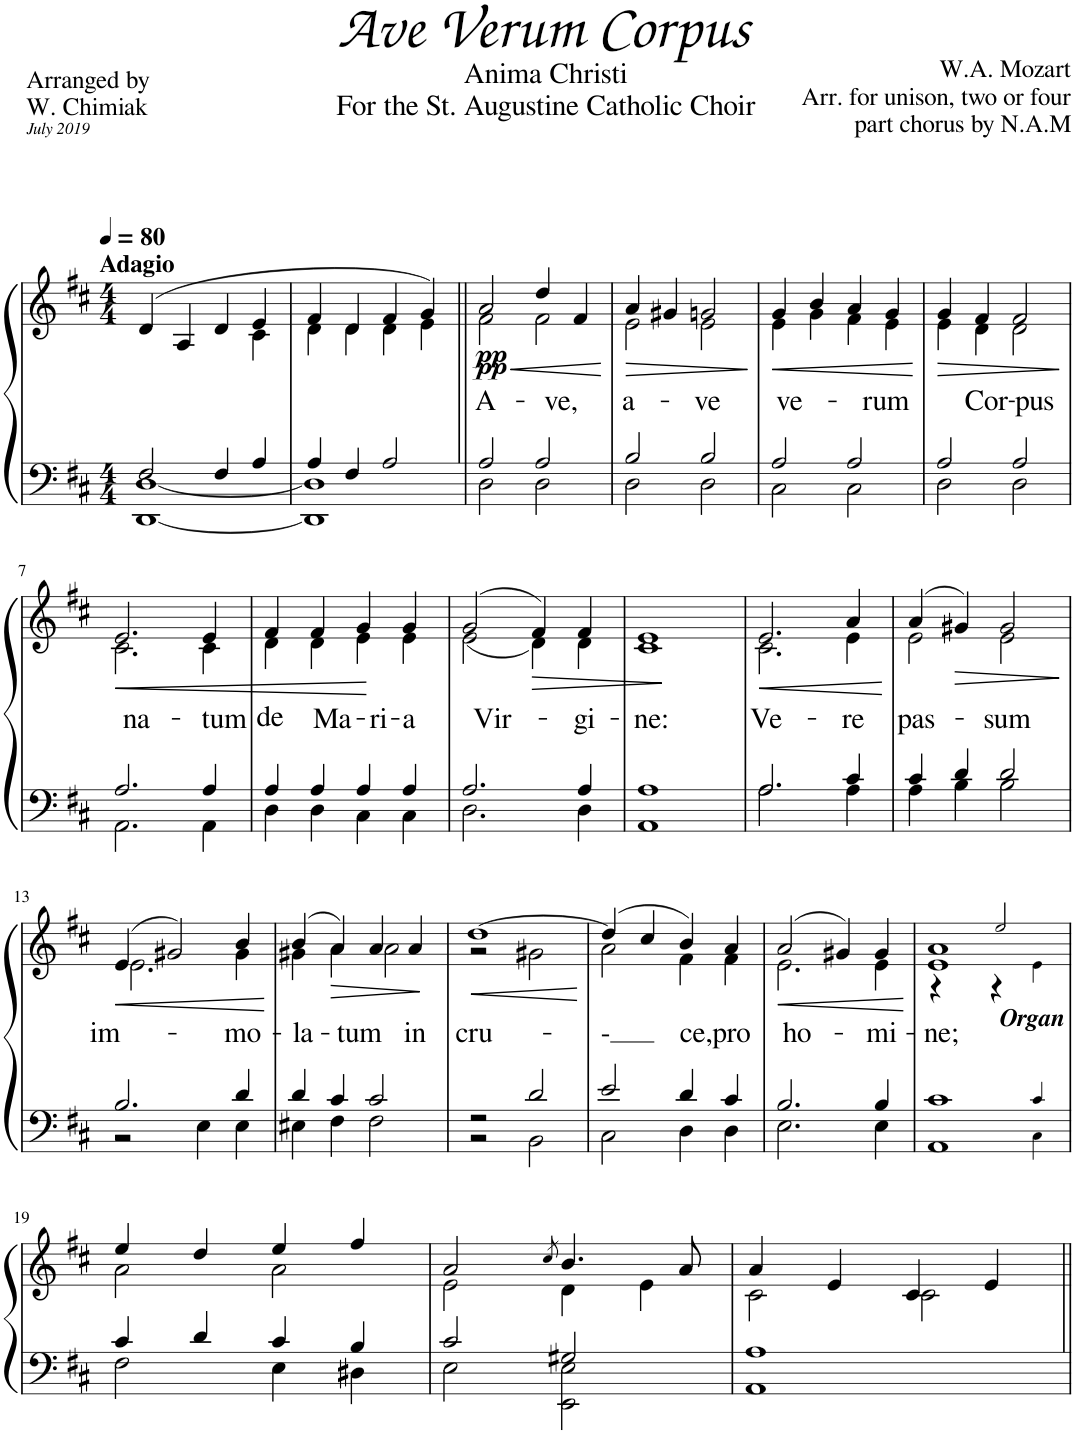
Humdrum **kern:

**kern	**kern	**text	**dynam
*part1	*part1	*part1	*part1
*staff2	*staff1	*staff1	*staff1/2
*I"Piano	*	*	*
*I'Pno.	*	*	*
*clefF4	*clefG2	*	*
*k[f#c#]	*k[f#c#]	*	*
*M4/4	*M4/4	*	*
*MM80	*MM80	*	*
=1	=1	=1	=1
*^	*^	*	*
!	!	!LO:TX:a:t=Adagio	!	!	!
2F#/	[1DD [1D	(4d/	2.ryy	.	.
.	.	4A/	.	.	.
4F#/	.	4d/	.	.	.
4A/	.	4e/	4c#\	.	.
=2	=2	=2	=2	=2	=2
4A/	1DD] 1D]	4f#/	4d\	.	.
4F#/	.	4d/	4d\	.	.
2A/	.	4f#/	4d\	.	.
.	.	4g/)	4e\	.	.
=3||	=3||	=3||	=3||	=3||	=3||
!	!	!	!	!LO:LY:b	!LO:HP:b
!	!	!	!	!	!LO:DY:n=1:b
!	!	!	!	!	!LO:DY:n=2:b
2A/	2D\	2a/	2f#\	A-	< pp pp
!	!	!	!	!LO:LY:b	!
2A/	2D\	4dd/	2f#\	-ve,	.
.	.	4f#/	.	.	.
*v	*v	*	*	*	*
*	*v	*v	*	*
.	.	.	[
=4	=4	=4	=4
*^	*	*	*
!	!	!	!LO:LY:b	!LO:HP:b
*	*	*^	*	*
2B/	2D\	4a/	2e\	a-	>
.	.	4g#X/	.	.	.
!	!	!	!	!LO:LY:b	!
2B/	2D\	2gn/	2e\	-ve	.
*v	*v	*	*	*	*
*	*v	*v	*	*
.	.	.	]
=5	=5	=5	=5
*^	*	*	*
!	!	!	!LO:LY:b	!LO:HP:b
*	*	*^	*	*
2A/	2C#\	4g/	4e\	ve-	<
.	.	4b/	4g\	.	.
!	!	!	!	!LO:LY:b	!
2A/	2C#\	4a/	4f#\	-rum	.
.	.	4g/	4e\	.	.
*v	*v	*	*	*	*
*	*v	*v	*	*
.	.	.	[
=6	=6	=6	=6
*^	*	*	*
!	!	!	!LO:LY:b	!LO:HP:b
*	*	*^	*	*
2A/	2D\	4g/	4e\	Cor-	>
.	.	4f#/	4d\	.	.
!	!	!	!	!LO:LY:b	!
2A/	2D\	2f#/	2d\	-pus	.
*v	*v	*	*	*	*
*	*v	*v	*	*
.	.	.	]
!!LO:LB:g=z
=7	=7	=7	=7
*^	*	*	*
!	!	!	!LO:LY:b	!LO:HP:b
*	*	*^	*	*
2.A/	2.AA\	2.e/	2.c#\	na-	<
!	!	!	!	!LO:LY:b	!
4A/	4AA\	4e/	4c#\	-tum	.
=8	=8	=8	=8	=8	=8
!	!	!	!	!LO:LY:b	!
4A/	4D\	4f#/	4d\	de	.
!	!	!	!	!LO:LY:b	!
4A/	4D\	4f#/	4d\	Ma-	.
!	!	!	!	!LO:LY:b	!
4A/	4C#\	4g/	4e\	-ri-	[
!	!	!	!	!LO:LY:b	!
4A/	4C#\	4g/	4e\	-a	.
=9	=9	=9	=9	=9	=9
!	!	!	!	!LO:LY:b	!
2.A/	2.D\	(2g/	(2e\	Vir-	.
!	!	!	!	!	!LO:HP:b
.	.	4f#/)	4d\)	.	>
!	!	!	!	!LO:LY:b	!
4A/	4D\	4f#/	4d\	-gi-	.
*v	*v	*	*	*	*
*	*v	*v	*	*
.	.	.	]
=10	=10	=10	=10
*^	*	*	*
!	!	!	!LO:LY:b	!
*	*	*^	*	*
1A	1AA	1e	1c#	-ne:	.
=11	=11	=11	=11	=11	=11
!	!	!	!	!LO:LY:b	!LO:HP:b
2.A/	2.A\	2.e/	2.c#\	Ve-	<
!	!	!	!	!LO:LY:b	!
4c#/	4A\	4a/	4e\	-re	.
*v	*v	*	*	*	*
*	*v	*v	*	*
.	.	.	[
=12	=12	=12	=12
*^	*^	*	*
!	!	!	!	!LO:LY:b	!
4c#/	4A\	(4a/	2e\	pas-	.
!	!	!	!	!	!LO:HP:b
4d/	4B\	4g#X/)	.	.	>
!	!	!	!	!LO:LY:b	!
2d/	2B\	2g#/	2e\	-sum	.
*v	*v	*	*	*	*
*	*v	*v	*	*
.	.	.	]
!!LO:LB:g=z
=13	=13	=13	=13
*^	*	*	*
!	!	!	!LO:LY:b	!LO:HP:b
*	*	*^	*	*
2.B/	2r	(4e/	2.e\	im-	<
.	.	2g#X/)	.	.	.
.	4E\	.	.	.	.
!	!	!	!	!LO:LY:b	!
4d/	4E\	4b/	4g#\	mo-	.
*v	*v	*	*	*	*
*	*v	*v	*	*
.	.	.	[
=14	=14	=14	=14
*^	*^	*	*
!	!	!	!	!LO:LY:b	!
4d/	4E#X\	(4b/	4g#X\	-la-	.
!	!	!	!	!	!LO:HP:b
4c#/	4F#\	4a/)	4a\	.	>
!	!	!	!	!LO:LY:b	!
2c#/	2F#\	4a/	2a\	-tum	.
!	!	!	!	!LO:LY:b	!
.	.	4a/	.	in	]
=15	=15	=15	=15	=15	=15
!	!	!	!	!LO:LY:b	!LO:HP:b
2r	2r	[1dd	2r	cru-	<
2d/	2BB\	.	2g#X\	.	.
*v	*v	*	*	*	*
*	*v	*v	*	*
.	.	.	[
=16	=16	=16	=16
*^	*	*	*
!	!	!	!LO:LY:b	!
*	*	*^	*	*
2e/	2C#\	(4dd/]	2a\	--	.
.	.	4cc#/	.	.	.
!	!	!	!	!LO:LY:b	!
4d/	4D\	4b/)	4f#\	ce,	.
!	!	!	!	!LO:LY:b	!
4c#/	4D\	4a/	4f#\	pro	.
=17	=17	=17	=17	=17	=17
!	!	!	!	!LO:LY:b	!LO:HP:b
2.B/	2.E\	(2a/	2.e\	ho-	<
.	.	4g#X/)	.	.	.
!	!	!	!	!LO:LY:b	!
4B/	4E\	4g#/	4e\	-mi-	.
*v	*v	*	*	*	*
*	*v	*v	*	*
.	.	.	[
=18	=18	=18	=18
*^	*	*	*
*	*^	*	*	*
*	*	*^	*	*	*
!	!	!	!	!	!LO:LY:b	!
*	*	*	*	*^	*	*
*	*	*	*	*	*^	*	*
*	*	*	*	*	*	*^	*	*
1c#	1AA	2.ryy	2.ryy	1a	1e	4r	4ryy	-ne;	.
.	.	.	.	.	.	4ryy	4ryy	.	.
.	.	.	.	.	.	2ee!/	4r	.	.
!	!	!	!	!	!	!	!LO:TX:b:Bi:t=Organ	!	!
.	.	4c#!/	4C#!\	.	.	.	4e!\	.	.
*	*	*v	*v	*	*	*	*	*	*
*	*	*	*	*	*v	*v	*	*
!!LO:LB:g=z
=19	=19	=19	=19	=19	=19	=19	=19
1ryy	4c#/	2F#\	1ryy	4ee/	2a\	.	.
.	4d/	.	.	4dd/	.	.	.
.	4c#/	4E\	.	4ee/	2a\	.	.
.	4B/	4D#X\	.	4ff#/	.	.	.
=20	=20	=20	=20	=20	=20	=20	=20
1ryy	2c#/	2E\	1ryy	2a/	2e\	.	.
.	.	.	.	8qcc#/	.	.	.
.	2G#X/	2EE\ 2E\	.	4.b/	4d\	.	.
.	.	.	.	.	4e\	.	.
.	.	.	.	8a/	.	.	.
=21	=21	=21	=21	=21	=21	=21	=21
1ryy	1A	1AA	1ryy	4a/	2c#\	.	.
.	.	.	.	4e/	.	.	.
.	.	.	.	4c#/	2c#\	.	.
.	.	.	.	4e/	.	.	.
*v	*v	*v	*	*	*	*	*
*	*v	*v	*v	*	*
=||	=||	=||	=||
*-	*-	*-	*-
